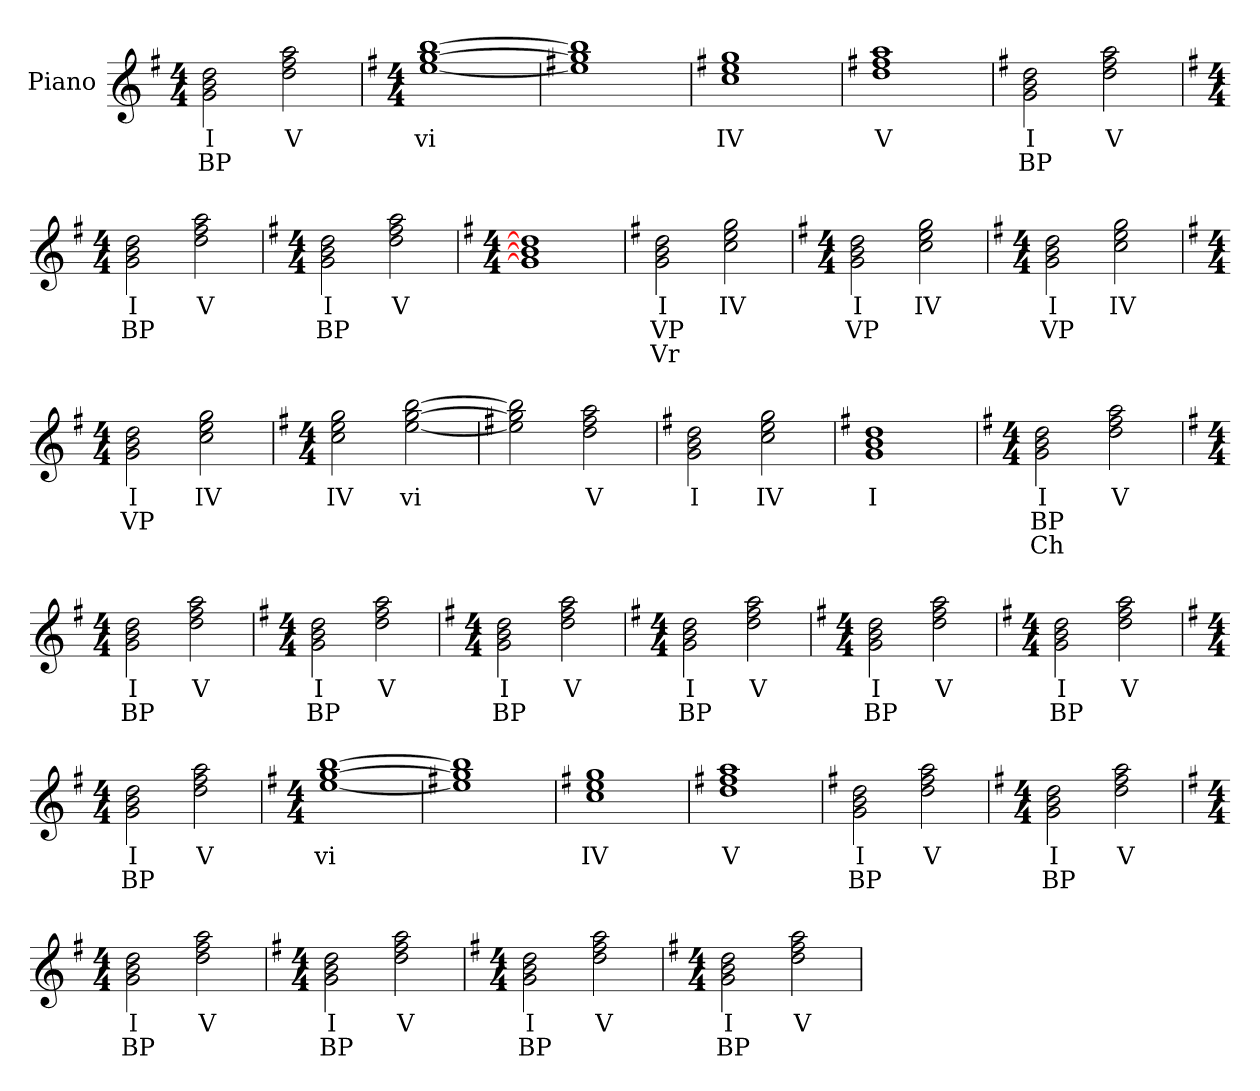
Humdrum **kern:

**kern	**text	**text	**text
*part1	*part1	*part1	*part1
*staff1	*staff1	*staff1	*staff1
*I"Piano	*	*	*
*I'Pno	*	*	*
*k[f#]	*	*	*
*G:	*	*	*
*M4/4	*	*	*
=	=	=	=
2g 2b 2dd	I	BP	.
2dd 2ff# 2aa	V	.	.
=	=	=	=
*k[f#]	*	*	*
*G:	*	*	*
*M4/4	*	*	*
[1ee [1gg [1bb	vi	.	.
=	=	=	=
*k[f#]	*	*	*
*G:	*	*	*
1ee] 1gg] 1bb]	.	.	.
=	=	=	=
*k[f#]	*	*	*
*G:	*	*	*
1cc 1ee 1gg	IV	.	.
=	=	=	=
*k[f#]	*	*	*
*G:	*	*	*
1dd 1ff# 1aa	V	.	.
=	=	=	=
*k[f#]	*	*	*
*G:	*	*	*
2g 2b 2dd	I	BP	.
2dd 2ff# 2aa	V	.	.
=	=	=	=
*k[f#]	*	*	*
*G:	*	*	*
*M4/4	*	*	*
2g 2b 2dd	I	BP	.
2dd 2ff# 2aa	V	.	.
=	=	=	=
*k[f#]	*	*	*
*G:	*	*	*
*M4/4	*	*	*
2g 2b 2dd	I	BP	.
2dd 2ff# 2aa	V	.	.
=	=	=	=
*k[f#]	*	*	*
*G:	*	*	*
*M4/4	*	*	*
1g] 1b] 1dd]	.	.	.
=	=	=	=
*k[f#]	*	*	*
*G:	*	*	*
2g 2b 2dd	I	VP	Vr
2cc 2ee 2gg	IV	.	.
=	=	=	=
*k[f#]	*	*	*
*G:	*	*	*
*M4/4	*	*	*
2g 2b 2dd	I	VP	.
2cc 2ee 2gg	IV	.	.
=	=	=	=
*k[f#]	*	*	*
*G:	*	*	*
*M4/4	*	*	*
2g 2b 2dd	I	VP	.
2cc 2ee 2gg	IV	.	.
=	=	=	=
*k[f#]	*	*	*
*G:	*	*	*
*M4/4	*	*	*
2g 2b 2dd	I	VP	.
2cc 2ee 2gg	IV	.	.
=	=	=	=
*k[f#]	*	*	*
*G:	*	*	*
*M4/4	*	*	*
2cc 2ee 2gg	IV	.	.
[2ee [2gg [2bb	vi	.	.
=	=	=	=
*k[f#]	*	*	*
*G:	*	*	*
2ee] 2gg] 2bb]	.	.	.
2dd 2ff# 2aa	V	.	.
=	=	=	=
*k[f#]	*	*	*
*G:	*	*	*
2g 2b 2dd	I	.	.
2cc 2ee 2gg	IV	.	.
=	=	=	=
*k[f#]	*	*	*
*G:	*	*	*
1g 1b 1dd	I	.	.
=	=	=	=
*k[f#]	*	*	*
*G:	*	*	*
*M4/4	*	*	*
2g 2b 2dd	I	BP	Ch
2dd 2ff# 2aa	V	.	.
=	=	=	=
*k[f#]	*	*	*
*G:	*	*	*
*M4/4	*	*	*
2g 2b 2dd	I	BP	.
2dd 2ff# 2aa	V	.	.
=	=	=	=
*k[f#]	*	*	*
*G:	*	*	*
*M4/4	*	*	*
2g 2b 2dd	I	BP	.
2dd 2ff# 2aa	V	.	.
=	=	=	=
*k[f#]	*	*	*
*G:	*	*	*
*M4/4	*	*	*
2g 2b 2dd	I	BP	.
2dd 2ff# 2aa	V	.	.
=	=	=	=
*k[f#]	*	*	*
*G:	*	*	*
*M4/4	*	*	*
2g 2b 2dd	I	BP	.
2dd 2ff# 2aa	V	.	.
=	=	=	=
*k[f#]	*	*	*
*G:	*	*	*
*M4/4	*	*	*
2g 2b 2dd	I	BP	.
2dd 2ff# 2aa	V	.	.
=	=	=	=
*k[f#]	*	*	*
*G:	*	*	*
*M4/4	*	*	*
2g 2b 2dd	I	BP	.
2dd 2ff# 2aa	V	.	.
=	=	=	=
*k[f#]	*	*	*
*G:	*	*	*
*M4/4	*	*	*
2g 2b 2dd	I	BP	.
2dd 2ff# 2aa	V	.	.
=	=	=	=
*k[f#]	*	*	*
*G:	*	*	*
*M4/4	*	*	*
[1ee [1gg [1bb	vi	.	.
=	=	=	=
*k[f#]	*	*	*
*G:	*	*	*
1ee] 1gg] 1bb]	.	.	.
=	=	=	=
*k[f#]	*	*	*
*G:	*	*	*
1cc 1ee 1gg	IV	.	.
=	=	=	=
*k[f#]	*	*	*
*G:	*	*	*
1dd 1ff# 1aa	V	.	.
=	=	=	=
*k[f#]	*	*	*
*G:	*	*	*
2g 2b 2dd	I	BP	.
2dd 2ff# 2aa	V	.	.
=	=	=	=
*k[f#]	*	*	*
*G:	*	*	*
*M4/4	*	*	*
2g 2b 2dd	I	BP	.
2dd 2ff# 2aa	V	.	.
=	=	=	=
*k[f#]	*	*	*
*G:	*	*	*
*M4/4	*	*	*
2g 2b 2dd	I	BP	.
2dd 2ff# 2aa	V	.	.
=	=	=	=
*k[f#]	*	*	*
*G:	*	*	*
*M4/4	*	*	*
2g 2b 2dd	I	BP	.
2dd 2ff# 2aa	V	.	.
=	=	=	=
*k[f#]	*	*	*
*G:	*	*	*
*M4/4	*	*	*
2g 2b 2dd	I	BP	.
2dd 2ff# 2aa	V	.	.
=	=	=	=
*k[f#]	*	*	*
*G:	*	*	*
*M4/4	*	*	*
2g 2b 2dd	I	BP	.
2dd 2ff# 2aa	V	.	.
=	=	=	=
*-	*-	*-	*-
